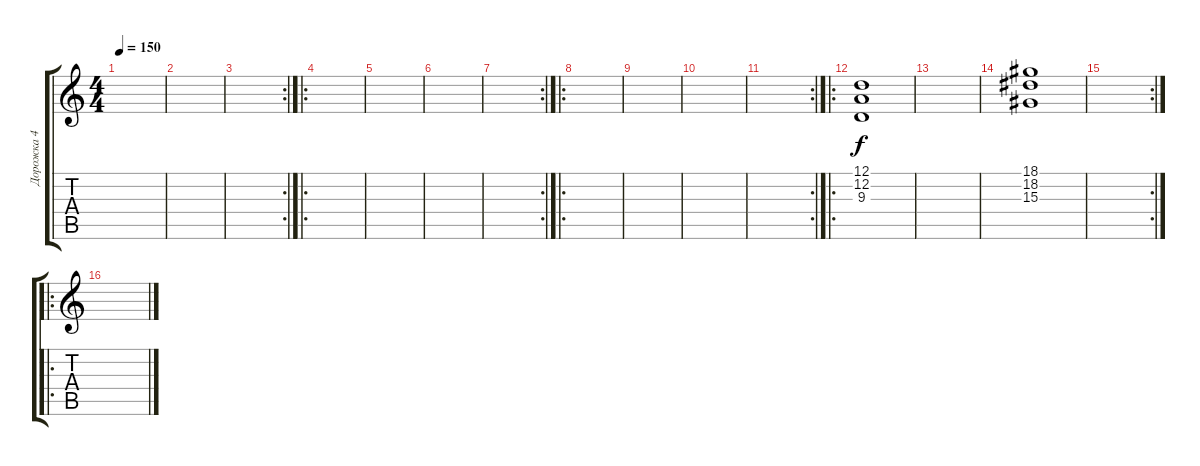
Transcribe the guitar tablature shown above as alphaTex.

\track ("Дорожка 4" "Дорожка 4") {instrument orchestralharp}
\staff {score tabs}
\tuning (D4 A3 F3 C3 G2 D2) {hide}
\ts (4 4)
\tempo 150
\clef g2
\ks c
|
|
\rc 2
|
\ro
|
|
|
\rc 2
|
\ro
|
|
|
\rc 2
|
\ro
(12.1 12.2 9.3).1{volume 8 instrument tremolostrings} |
|
(18.1 18.2 15.3).1 |
\rc 2
|
\ro
